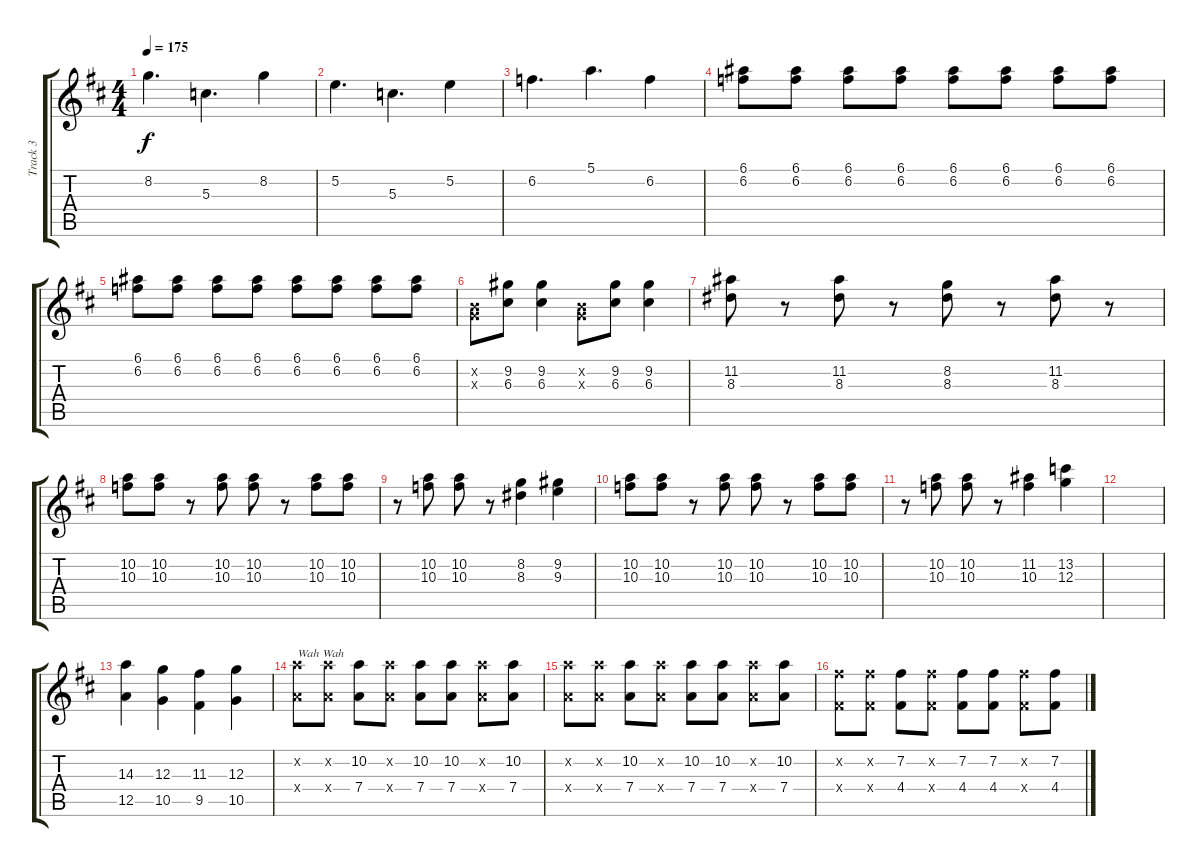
\track ("Track 3" "Track 3") {instrument distortionguitar}
\staff {score tabs}
\tuning (E4 B3 G3 D3 A2 E2) {hide}
\ts (4 4)
\tempo 175
\clef g2
\ks d
8.2.4{d dy f} 5.3.4{d} 8.2.4 |
5.2.4{d} 5.3.4{d} 5.2.4 |
6.2.4{d} 5.1.4{d} 6.2.4 |
(6.1 6.2).8 (6.1 6.2).8 (6.1 6.2).8 (6.1 6.2).8 (6.1 6.2).8 (6.1 6.2).8 (6.1 6.2).8 (6.1 6.2).8 |
(6.1 6.2).8 (6.1 6.2).8 (6.1 6.2).8 (6.1 6.2).8 (6.1 6.2).8 (6.1 6.2).8 (6.1 6.2).8 (6.1 6.2).8 |
(0.2{x} 0.3{x}).8 (9.2 6.3).8 (9.2 6.3).4 (0.2{x} 0.3{x}).8 (9.2 6.3).8 (9.2 6.3).4 |
(11.2 8.3).8 r.8 (11.2 8.3).8 r.8 (8.2 8.3).8 r.8 (11.2 8.3).8 r.8 |
(10.2 10.3).8 (10.2 10.3).8 r.8 (10.2 10.3).8 (10.2 10.3).8 r.8 (10.2 10.3).8 (10.2 10.3).8 |
r.8 (10.2 10.3).8 (10.2 10.3).8 r.8 (8.2 8.3).4 (9.2 9.3).4 |
(10.2 10.3).8 (10.2 10.3).8 r.8 (10.2 10.3).8 (10.2 10.3).8 r.8 (10.2 10.3).8 (10.2 10.3).8 |
r.8 (10.2 10.3).8 (10.2 10.3).8 r.8 (11.2 10.3).4 (13.2 12.3).4 |
|
(14.3 12.5).4 (12.3 10.5).4 (11.3 9.5).4 (12.3 10.5).4 |
(10.2{x} 7.4{x}).8{txt "Wah Wah"} (10.2{x} 7.4{x}).8 (10.2 7.4).8 (10.2{x} 7.4{x}).8 (10.2 7.4).8 (10.2 7.4).8 (10.2{x} 7.4{x}).8 (10.2 7.4).8 |
(10.2{x} 7.4{x}).8 (10.2{x} 7.4{x}).8 (10.2 7.4).8 (10.2{x} 7.4{x}).8 (10.2 7.4).8 (10.2 7.4).8 (10.2{x} 7.4{x}).8 (10.2 7.4).8 |
(7.2{x} 4.4{x}).8 (7.2{x} 4.4{x}).8 (7.2 4.4).8 (7.2{x} 4.4{x}).8 (7.2 4.4).8 (7.2 4.4).8 (7.2{x} 4.4{x}).8 (7.2 4.4).8
